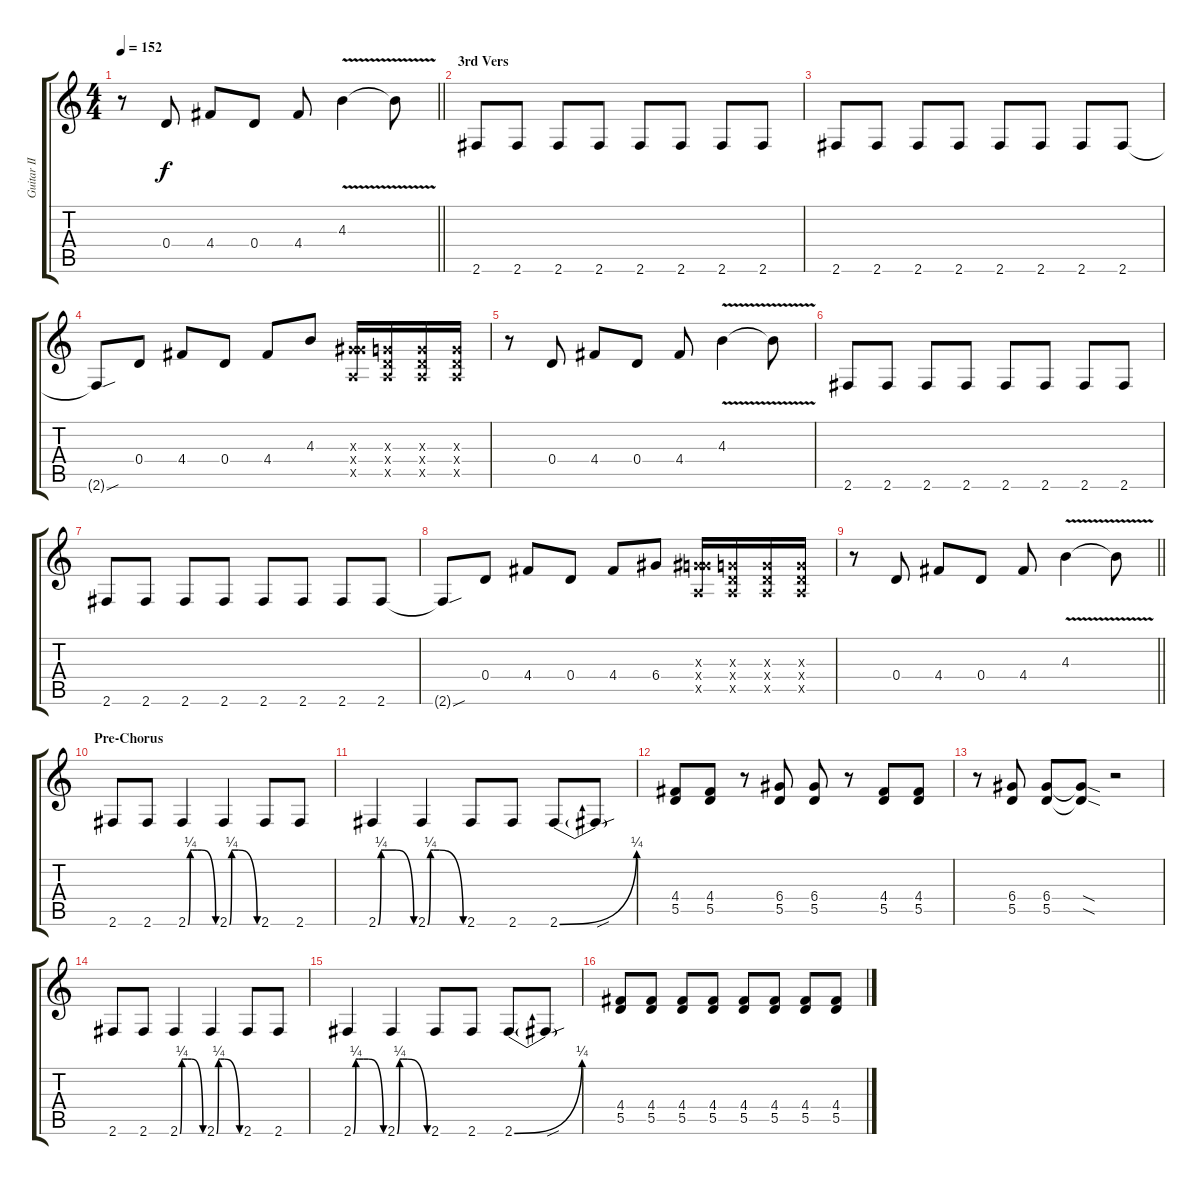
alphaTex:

\track ("Guitar II" "Guitar II") {instrument overdrivenguitar}
\staff {score tabs}
\tuning (E4 B3 G3 D3 A2 E2) {hide}
\ts (4 4)
\tempo 152
\clef g2
\barLineRight lightlight
\ks c
r.8{dy f} 0.4.8 4.4.8 0.4.8 4.4.8 4.3{v}.4 4.3{t}.8 |
\section ("" "3rd Vers")
2.6.8 2.6.8 2.6.8 2.6.8 2.6.8 2.6.8 2.6.8 2.6.8 |
2.6.8 2.6.8 2.6.8 2.6.8 2.6.8 2.6.8 2.6.8 2.6.8 |
2.6{sou t}.8 0.4.8 4.4.8 0.4.8 4.4.8 4.3.8 (0.3{x} 6.4{x} 0.5{x}).16 (0.3{x} 0.4{x} 0.5{x}).16 (0.3{x} 0.4{x} 0.5{x}).16 (0.3{x} 0.4{x} 0.5{x}).16 |
r.8 0.4.8 4.4.8 0.4.8 4.4.8 4.3{v}.4 4.3{t}.8 |
2.6.8 2.6.8 2.6.8 2.6.8 2.6.8 2.6.8 2.6.8 2.6.8 |
2.6.8 2.6.8 2.6.8 2.6.8 2.6.8 2.6.8 2.6.8 2.6.8 |
2.6{sou t}.8 0.4.8 4.4.8 0.4.8 4.4.8 6.4.8 (0.3{x} 6.4{x} 0.5{x}).16 (0.3{x} 0.4{x} 0.5{x}).16 (0.3{x} 0.4{x} 0.5{x}).16 (0.3{x} 0.4{x} 0.5{x}).16 |
\barLineRight lightlight
r.8 0.4.8 4.4.8 0.4.8 4.4.8 4.3{v}.4 4.3{t}.8 |
\section ("" "Pre-Chorus")
2.6.8 2.6.8 2.6{be (custom 0 0 5 1 10 1 20 1 30 1 60 0)}.4 2.6{be (custom 0 0 5 1 10 1 20 1 60 0)}.4 2.6.8 2.6.8 |
2.6{be (custom 0 0 5 1 10 1 20 1 30 1 60 0)}.4 2.6{be (custom 0 0 5 1 10 1 20 1 60 0)}.4 2.6.8 2.6.8 2.6{be (bend 0 0 60 1)}.8 2.6{sou t}.8 |
(4.4 5.5).8 (4.4 5.5).8 r.8 (6.4 5.5).8 (6.4 5.5).8 r.8 (4.4 5.5).8 (4.4 5.5).8 |
r.8 (6.4 5.5).8 (6.4 5.5).8 (6.4{sod t} 5.5{sod t}).8 r.2 |
2.6.8 2.6.8 2.6{be (custom 0 0 5 1 10 1 20 1 30 1 60 0)}.4 2.6{be (custom 0 0 5 1 10 1 20 1 60 0)}.4 2.6.8 2.6.8 |
2.6{be (custom 0 0 5 1 10 1 20 1 30 1 60 0)}.4 2.6{be (custom 0 0 5 1 10 1 20 1 60 0)}.4 2.6.8 2.6.8 2.6{be (bend 0 0 60 1)}.8 2.6{sou t}.8 |
(4.4 5.5).8 (4.4 5.5).8 (4.4 5.5).8 (4.4 5.5).8 (4.4 5.5).8 (4.4 5.5).8 (4.4 5.5).8 (4.4 5.5).8
